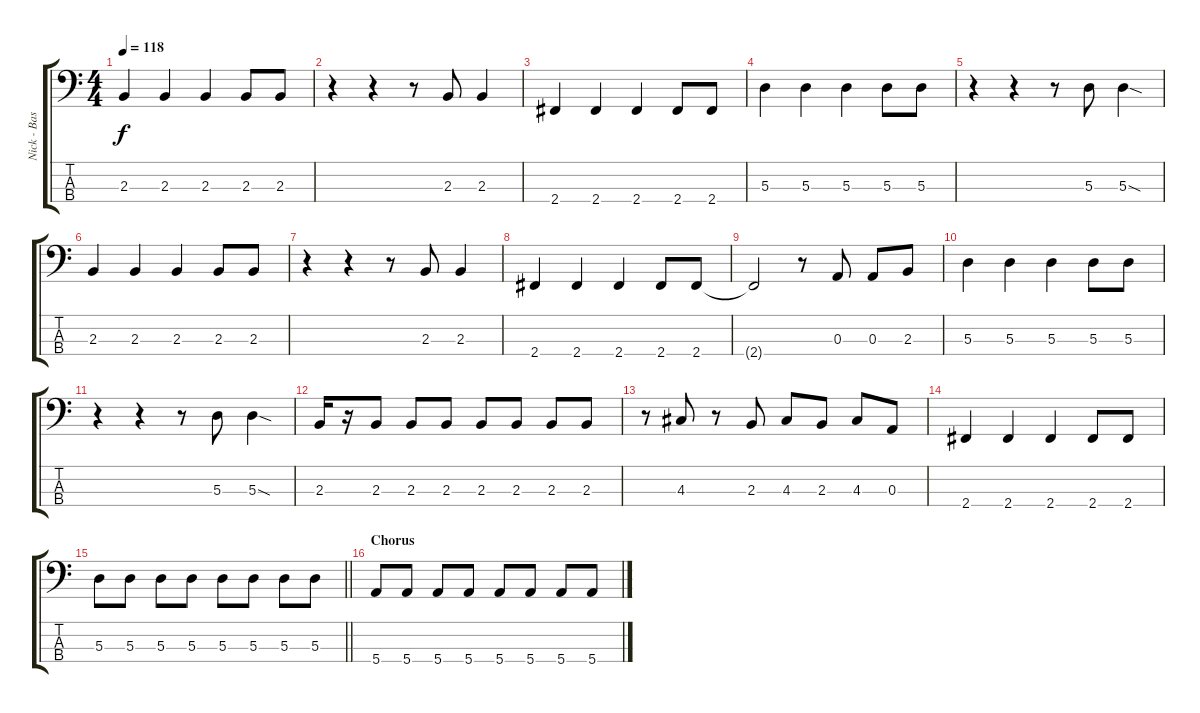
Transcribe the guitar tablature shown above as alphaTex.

\track ("Nick - Bass" "Nick - Bas") {instrument electricbasspick}
\staff {score tabs}
\tuning (G2 D2 A1 E1) {hide}
\ts (4 4)
\tempo 118
\clef f4
\ks c
2.3.4{dy f} 2.3.4 2.3.4 2.3.8 2.3.8 |
r.4 r.4 r.8 2.3.8 2.3.4 |
2.4.4 2.4.4 2.4.4 2.4.8 2.4.8 |
5.3.4 5.3.4 5.3.4 5.3.8 5.3.8 |
r.4 r.4 r.8 5.3.8 5.3{sod}.4 |
2.3.4 2.3.4 2.3.4 2.3.8 2.3.8 |
r.4 r.4 r.8 2.3.8 2.3.4 |
2.4.4 2.4.4 2.4.4 2.4.8 2.4.8 |
2.4{t}.2 r.8 0.3.8 0.3.8 2.3.8 |
5.3.4 5.3.4 5.3.4 5.3.8 5.3.8 |
r.4 r.4 r.8 5.3.8 5.3{sod}.4 |
2.3.16 r.16 2.3.8 2.3.8 2.3.8 2.3.8 2.3.8 2.3.8 2.3.8 |
r.8 4.3.8 r.8 2.3.8 4.3.8 2.3.8 4.3.8 0.3.8 |
2.4.4 2.4.4 2.4.4 2.4.8 2.4.8 |
\barLineRight lightlight
5.3.8 5.3.8 5.3.8 5.3.8 5.3.8 5.3.8 5.3.8 5.3.8 |
\section ("" "Chorus")
5.4.8 5.4.8 5.4.8 5.4.8 5.4.8 5.4.8 5.4.8 5.4.8
